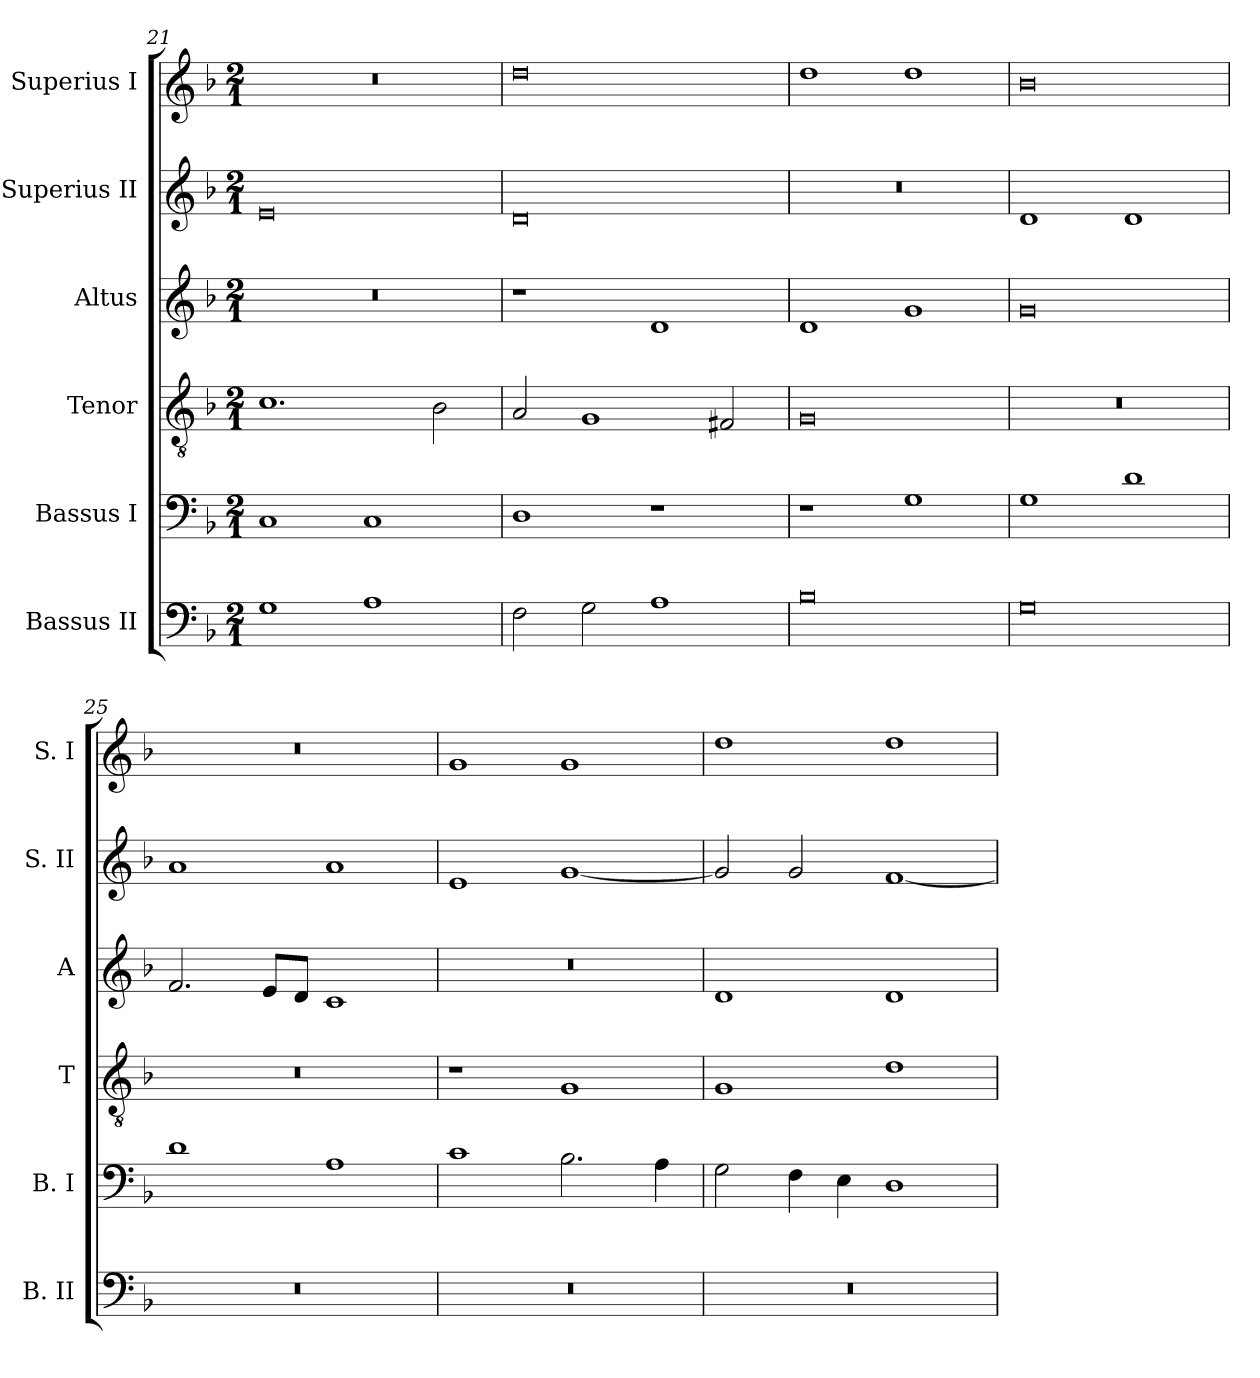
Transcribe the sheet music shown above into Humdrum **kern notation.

**kern	**kern	**kern	**kern	**kern	**kern
*part6	*part5	*part4	*part3	*part2	*part1
*staff6	*staff5	*staff4	*staff3	*staff2	*staff1
*I"Bassus II	*I"Bassus I	*I"Tenor	*I"Altus	*I"Superius II	*I"Superius I
*I'B. II	*I'B. I	*I'T	*I'A	*I'S. II	*I'S. I
*clefF4	*clefF4	*clefGv2	*clefG2	*clefG2	*clefG2
*k[b-]	*k[b-]	*k[b-]	*k[b-]	*k[b-]	*k[b-]
*F:	*F:	*F:	*F:	*F:	*F:
*M2/1	*M2/1	*M2/1	*M2/1	*M2/1	*M2/1
=21	=21	=21	=21	=21	=21
1G	1C	1.c	0r	0e	0r
1A	1C	.	.	.	.
.	.	2B-	.	.	.
=22	=22	=22	=22	=22	=22
2F	1D	2A	1r	0d	0dd
2G	.	1G	.	.	.
1A	1r	.	1d	.	.
.	.	2F#X	.	.	.
=23	=23	=23	=23	=23	=23
0B-	1r	0G	1d	0r	1dd
.	1G	.	1g	.	1dd
=24	=24	=24	=24	=24	=24
0G	1G	0r	0g	1d	0b-
.	1d	.	.	1d	.
=25	=25	=25	=25	=25	=25
0r	1d	0r	2.f	1a	0r
.	.	.	8eL	.	.
.	.	.	8dJ	.	.
.	1A	.	1c	1a	.
=26	=26	=26	=26	=26	=26
0r	1c	1r	0r	1e	1g
.	2.B-	1G	.	[1g	1g
.	4A	.	.	.	.
=27	=27	=27	=27	=27	=27
0r	2G	1G	1d	2g]	1dd
.	4F	.	.	2g	.
.	4E	.	.	.	.
.	1D	1d	1d	[1f	1dd
=	=	=	=	=	=
*-	*-	*-	*-	*-	*-
